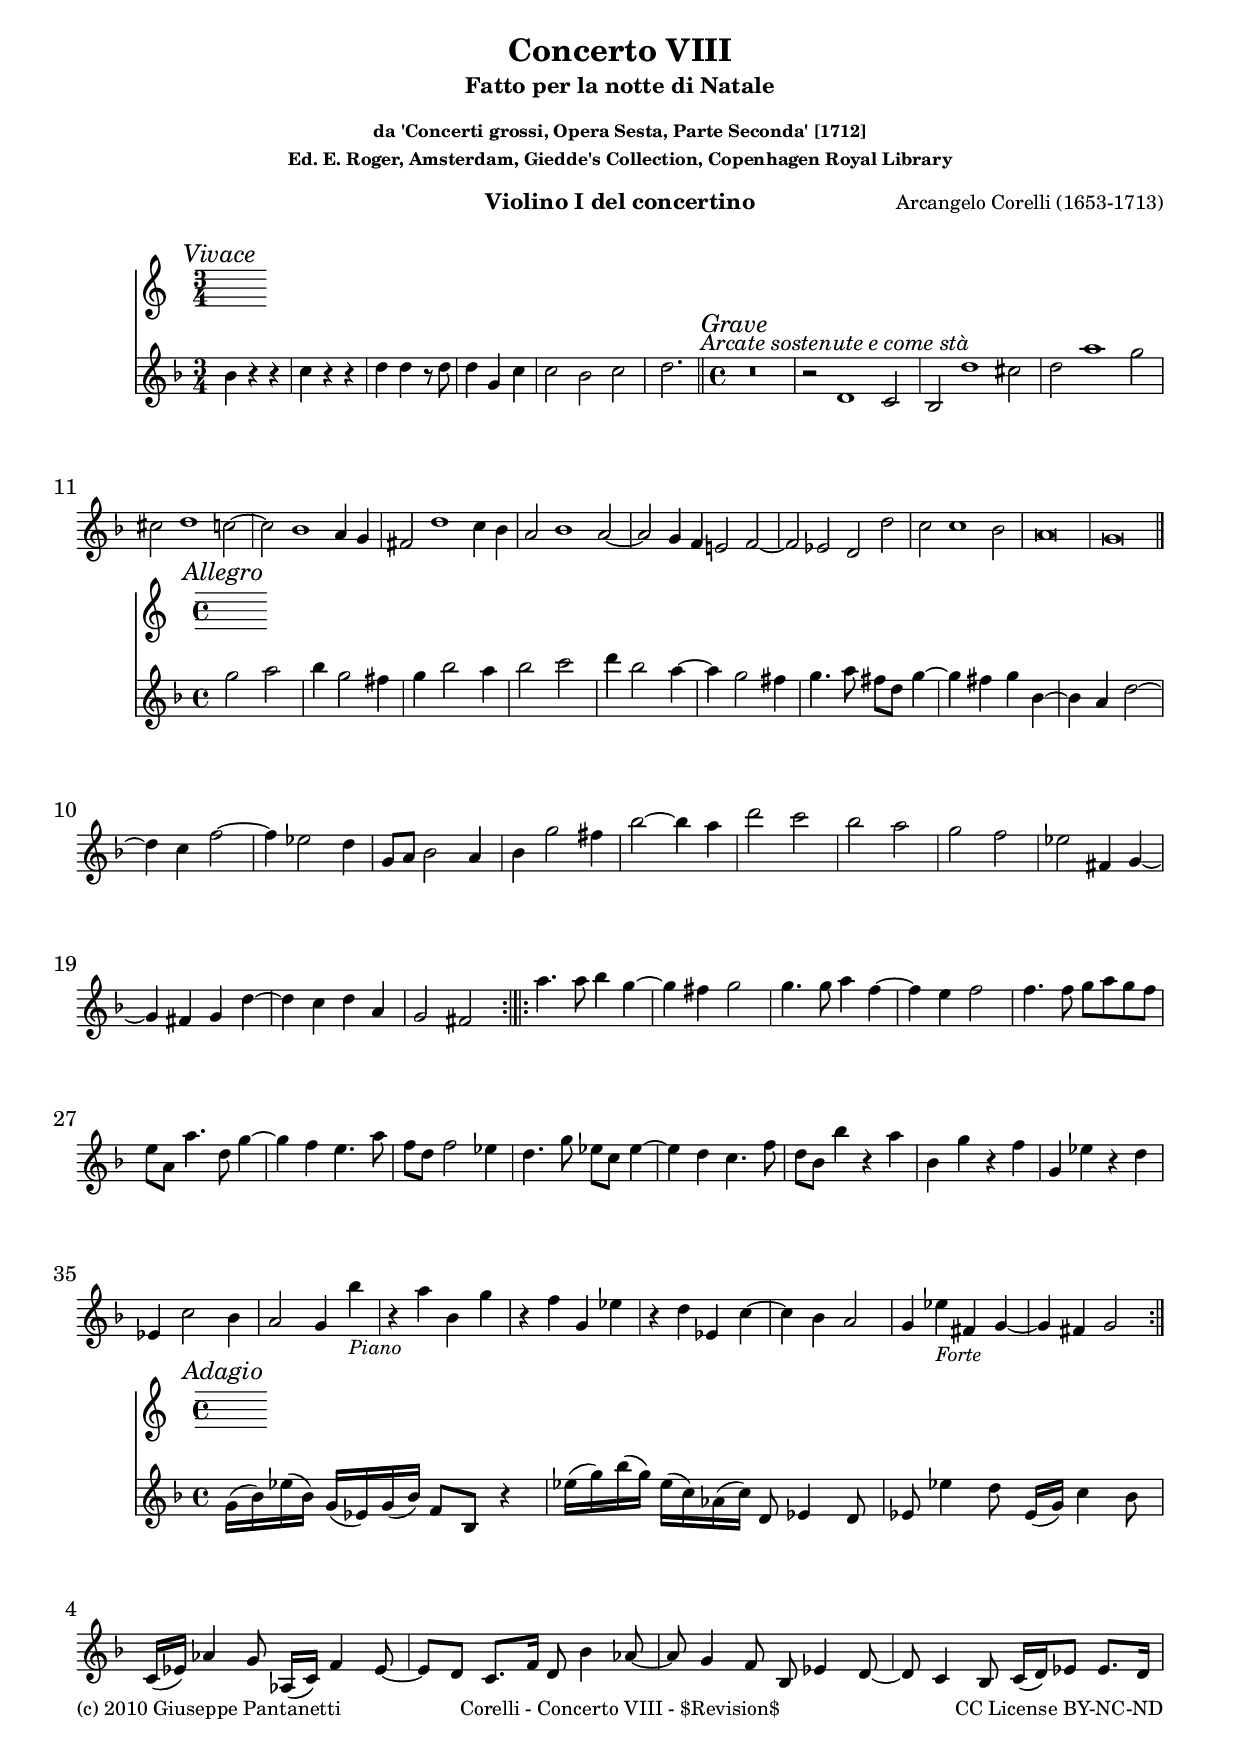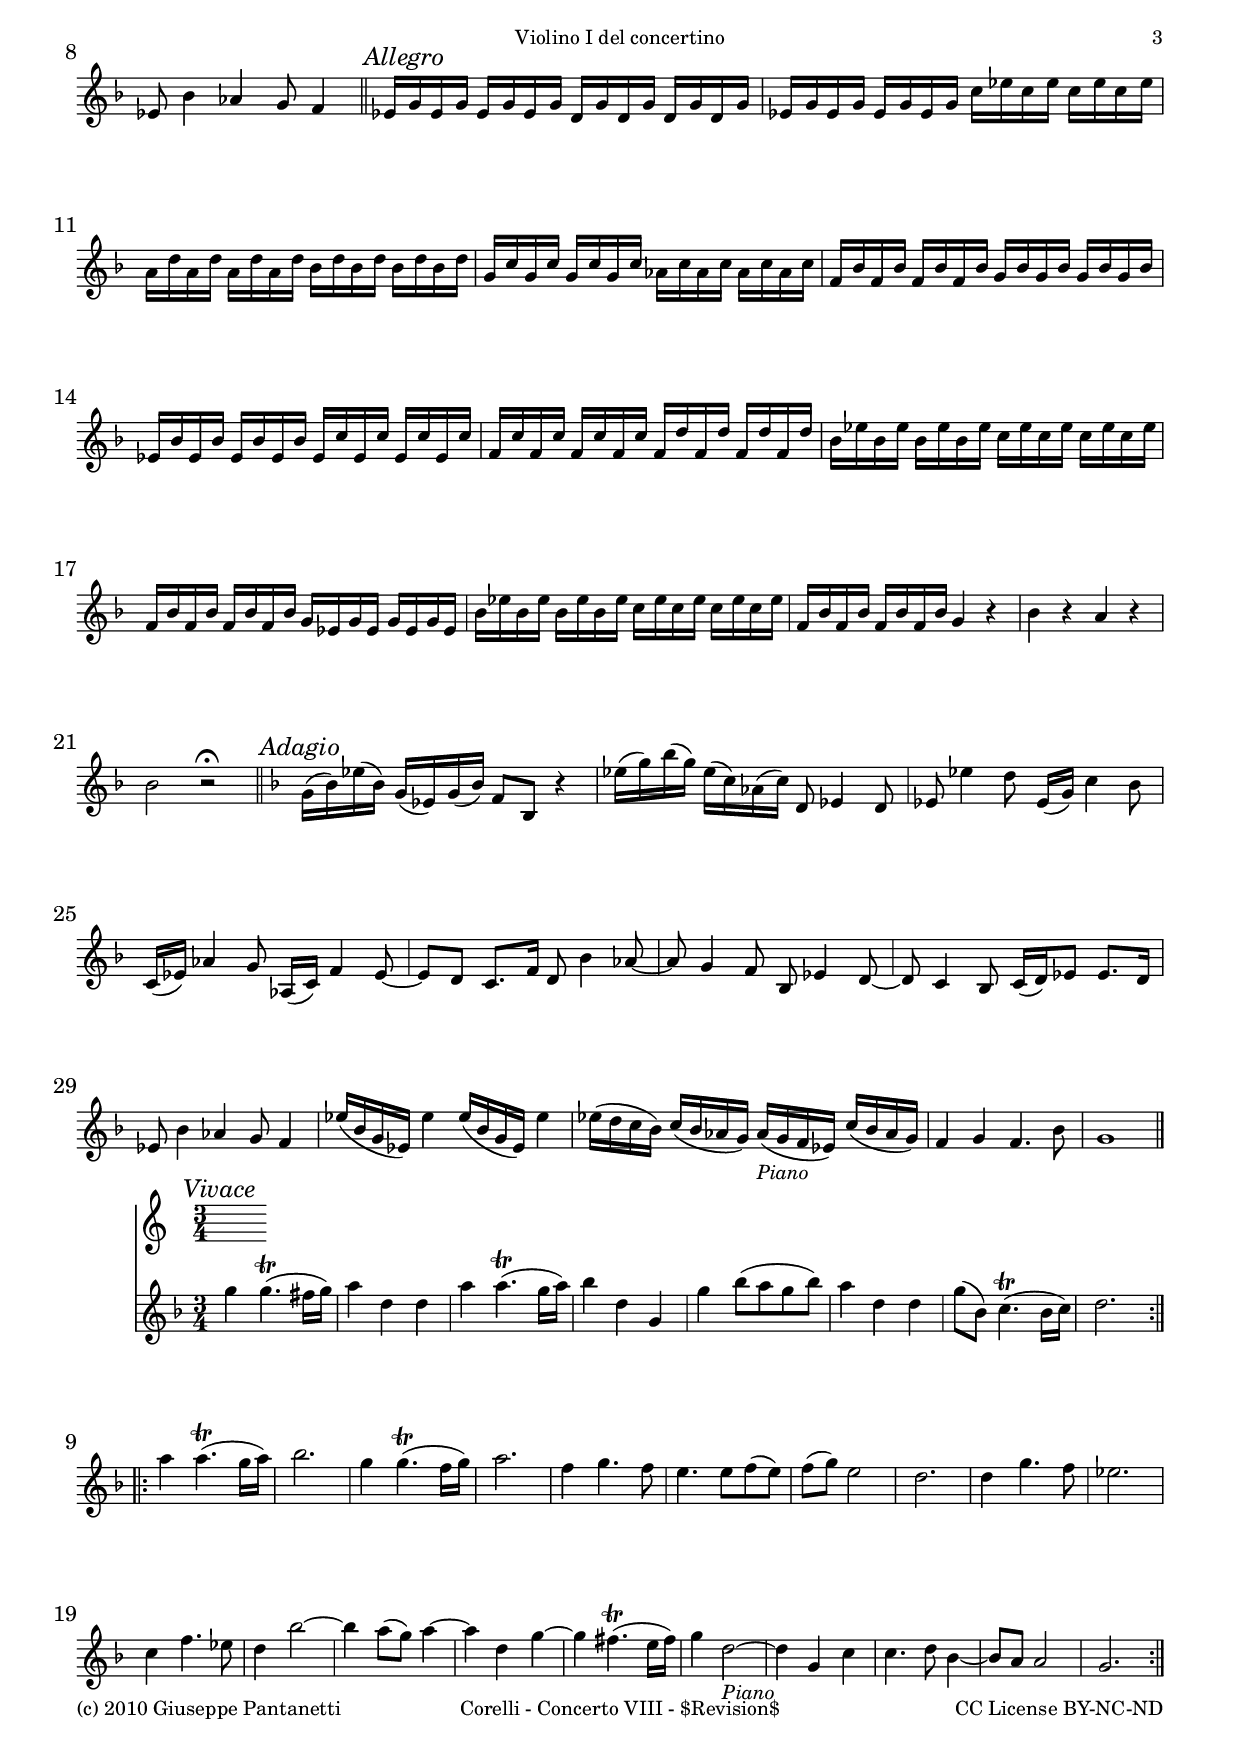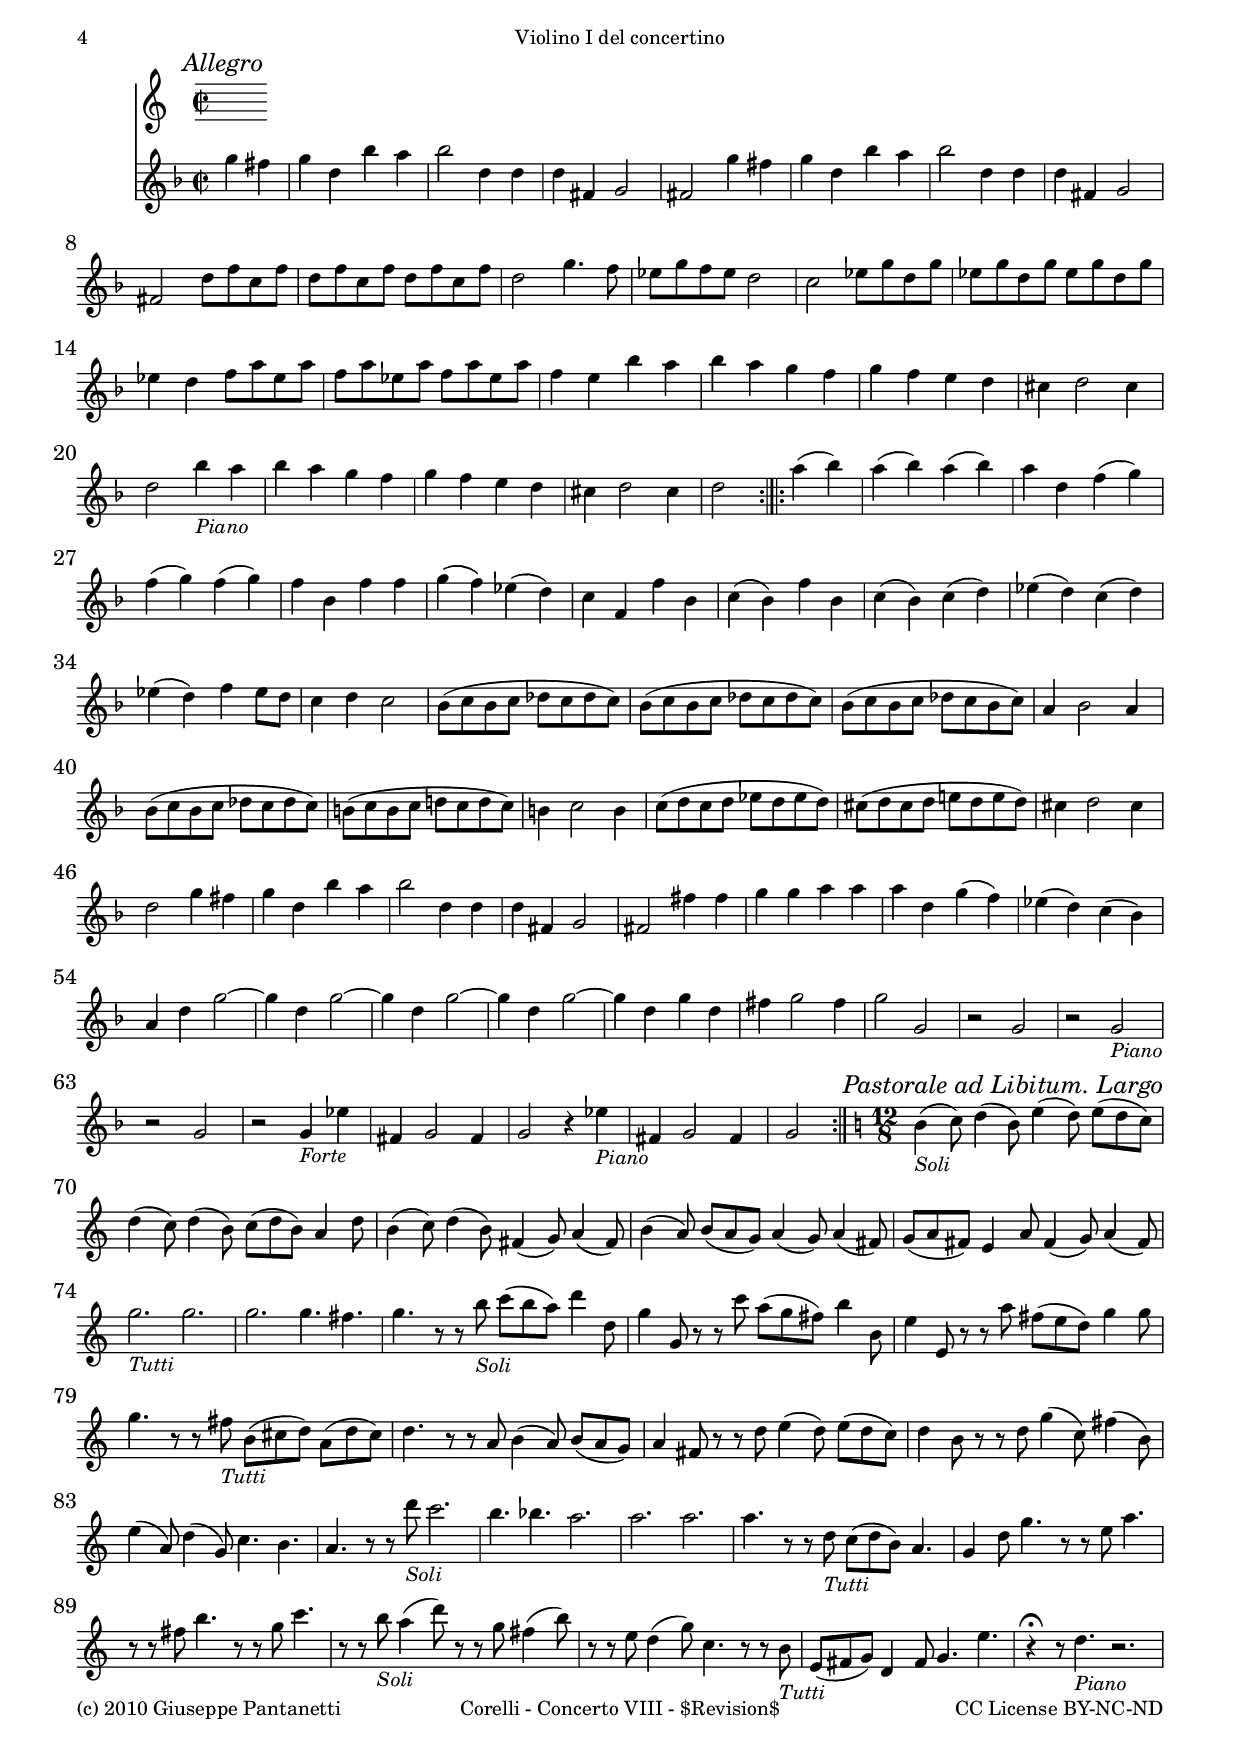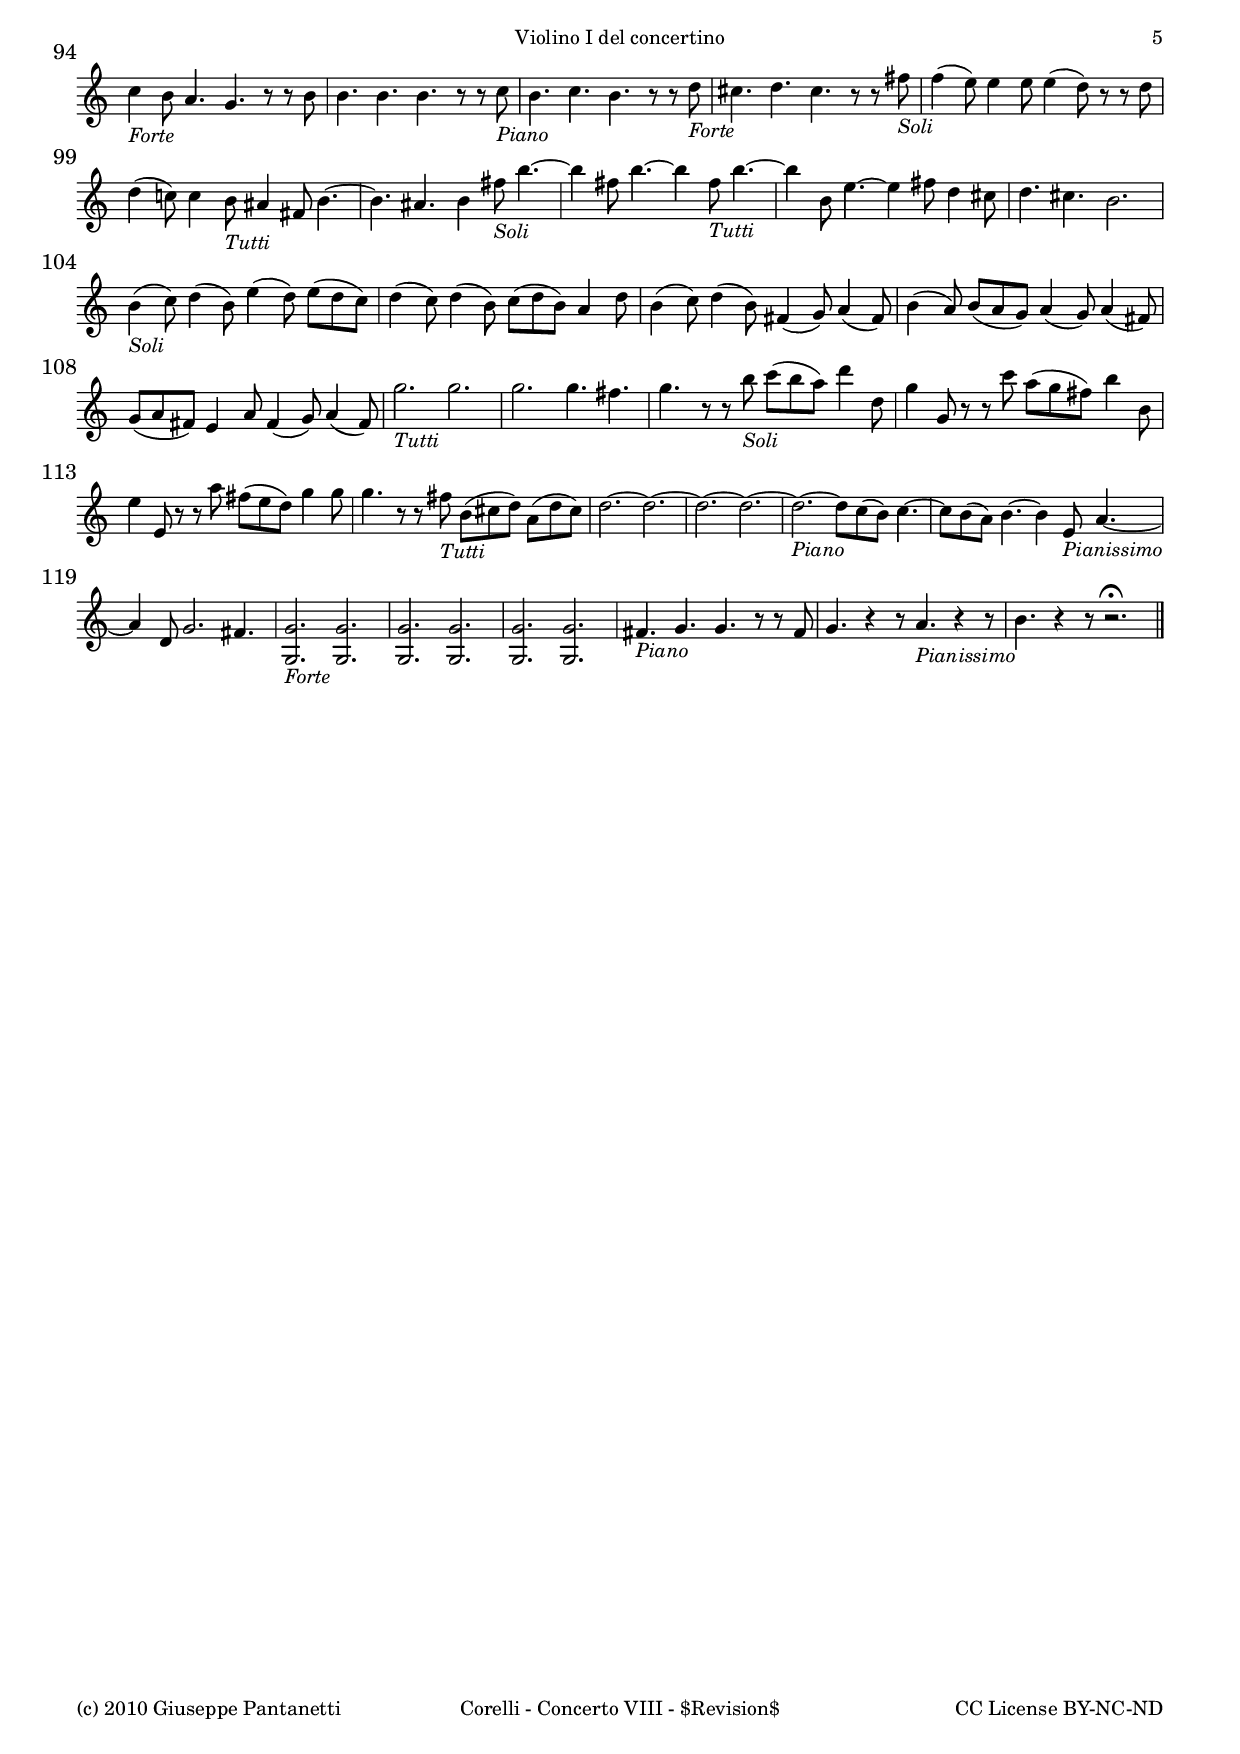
\include "corelli_viii_header.ly"
\include "corelli_viii_utilities.ly"
%#(set-global-staff-size 16.8)
#(set-global-staff-size 17.2)
%#(set-global-staff-size 17)

\paper  {
	auto-first-page-number = ##t
  # (define page-breaking ly:page-turn-breaking)
}

\layout {
	\context { \Score skipBars = ##t }
}

vlIvivace = \relative c'' { 
	\global
	\time 3/4
	\key d \minor
	\clef treble

	bes4 r r |
	c r r |
	d d r8 d |
	d4 g, c |
	\set Score.measureLength = #(ly:make-moment 6 4)
	c2 bes c |
	\set Score.measureLength = #(ly:make-moment 3 4)
	d2. | \bar "||"
}

vlIgrave = \relative c' { 
	\global
	\clef treble
	\time 4/4
	\set Score.measureLength = #(ly:make-moment 4 2)

	r\breve |
	r2 d1 c2 |
	bes2 d'1 cis2 |
	d a'1 g2 |
	cis, d1 c2~ |
	c bes1 a4 g |
	fis2 d'1 c4 bes | 
	a2 bes1 a2~ |
	a g4 f e!2 f~ |
	f ees d d' |
	c c1 bes2 |
	a\breve |
	g\breve | \bar "|."
}

vlIallegro = \relative c'' { 
	\global
	\clef treble
	\key d \minor
	\time 4/4
	\set Score.measureLength = #(ly:make-moment 4 4)
	
	g'2 a |
	bes4 g2 fis4 |
	g bes2 a4 |
	bes2 c |
	d4 bes2 a4~ |

	a g2 fis4 |
	g4. a8 fis d g4~ |
	g fis g bes,~ |
	bes a d2~ |
	d4 c f2~ |
	f4 ees2 d4 |
	g,8 a bes2 a4 |
	bes g'2 fis4 |
	bes2~ bes4 a |
	
	d2 c |
	bes a |
	g f |
	ees fis,4 g~ |
	g fis g d'~ |
	d c d a |
	g2 fis \bar ":|.|:"
	a'4. a8 bes4 g~ |
	g fis g2 |
	g4. g8 a4 f~ |
	
	f e f2 |
	f4. f8 g a g f |
	e a, a'4. d,8 g4~ |
	g f e4. a8 |
	f d f2 ees4 |
	d4. g8 ees c ees4~ |
	ees d c4. f8 |
	
	d bes bes'4 r a |
	bes, g' r f |
	g, ees' r d |
	ees, c'2 bes4 |
	a2 g4 bes'_\piano |
	r a bes, g' |
	r f g, ees' |
	r d ees, c'~ |
	c bes a2 |
	
	g4 ees'_\forte fis, g~ |
	g fis g2 \bar ":|"
}

vlIadagio = \relative c'' { 
	\global
	\key d \minor

	g16( bes) ees( bes) g( ees) g( bes) f8 bes, r4 |
	ees'16( g) bes( g) ees( c) aes( c) d,8 ees4 d8 |

	ees8 ees'4 d8 ees,16( g) c4 bes8 |
	c,16( ees) aes4 g8 aes,16( c) f4 ees8~ |
	ees8 d8 c8. f16 d8 bes'4 aes8~ |
	aes8 g4 f8 bes, ees4 d8~ |
	d8 c4 bes8 c16( d) ees8 ees8. d16 |
	ees8 bes'4 aes g8 f4 |
}

vlIallegroII = \relative c' { 
	\global

	<< {\repeat unfold 4 { ees16 g }} {\tupla} >> << {\repeat unfold 4 { d16 g }} {\tupla} >>|
	<< {\repeat unfold 4 { ees16 g }} {\tupla} >> << {\repeat unfold 4 { c ees }} {\tupla} >> |

	<< {a, d \repeat unfold 3 { a d }} {\tupla} >> << {\repeat unfold 4 { bes d }} {\tupla} >> |
	<< {g, c \repeat unfold 3 { g c }} {\tupla} >> << {\repeat unfold 4 { aes c }} {\tupla} >> |
	<< {f, bes \repeat unfold 3 { f bes }} {\tupla} >> << {\repeat unfold 4 { g bes }} {\tupla} >> |

	<< {\repeat unfold 4 { ees, bes' }} {\tupla} >> << {\repeat unfold 4 { ees, c' }} {\tupla} >> |
	<< {\repeat unfold 4 { f, c' }} {\tupla} >> << {\repeat unfold 4 { f, d' }} {\tupla} >> |
	<< {\repeat unfold 4 { bes ees }} {\tupla} >> << {\repeat unfold 4 { c ees }} {\tupla} >> |
		
	<< {f, bes \repeat unfold 3 { f bes }} {\tupla} >> << {\repeat unfold 4 { g ees }} {\tupla} >> |
	<< {bes' ees \repeat unfold 3 { bes ees }} {\tupla} >> << {\repeat unfold 4 { c ees }} {\tupla} >> |
	<< {f, bes \repeat unfold 3 { f bes }} {\tupla} >> g4 r |

	bes r a r |
	bes2 r\fermata | \bar "||"
}

vlIadagioII = {
	\vlIadagio 
	\relative c'' { \repeat unfold 2 { ees16( bes g ees) ees'4 } | 
	ees16( d c bes) c( bes aes g) aes_\piano( g f ees) c'(bes aes g) |
	f4 g f4. bes8 |
	g1 | } \bar "|."
}

vlIvivaceII = \relative c'' { 
	\global
	\key d \minor
	\time 3/4

	g'4 g4.\trill( fis16 g) |
	a4 d, d |
	a' a4.\trill( g16 a) |
	bes4 d, g, |
	g' bes8( a g bes) |
	a4 d, d |
	g8( bes,) c4.\trill( bes16 c) |
	d2. | \bar ":|.|:"

	a'4 a4.\trill( g16 a) |
	bes2. |
	g4 g4.\trill( f16 g) |
	a2. |
	f4 g4. f8 |
	e4. e8[ f( e)] |
	f( g) e2 |
	d2. |
	d4 g4. f8 |
	ees2. |
	c4 f4. ees8 |
	d4 bes'2~ |
	bes4 a8( g) a4~ |
	a d, g~ |
	g fis4.\trill( e16 fis) |
	g4 d2~_\piano |
	d4 g, c |
	c4. d8 bes4~ |
	bes8 a a2 |
	g2. \bar ":|.|:"
}

vlIallegroIII = \relative c'' {
	\global
	\key d \minor
	\time 2/2

	\partial 4*2 \repeat unfold 2 { g'4 fis |
	g d bes' a |
	
	bes2 d,4 d |
	d fis, g2 |
	fis } \repeat unfold 3 { d'8 f c f } |

	d2 g4. f8 |
	ees8 g f ees d2 |
	c \repeat unfold 3 { ees8 g d g } |
	ees4 d \repeat unfold 3 { f8 a ees a } |
	f4 e 
	<< \repeat unfold 2 {bes' a | 
	bes a g f | 
	g f e d |
	cis d2 cis4 |
	d2 } {s2 s1 s1 s1 s2 s4_\piano s4 s1 s1 s1 s2 }>> \bar ":|.|:"

	\repeat unfold 3 {a'4( bes) } |
	a d, \repeat unfold 3 {f( g)} |
	f bes, f' f |
	g(  f) ees( d) |
	c f, \repeat unfold 2 {f' bes, c( bes) } 
	\repeat unfold 2 {c( d) ees( d)} f ees8 d |
	c4 d c2 |
	\repeat unfold 2 { bes8( c bes c des8 c des c) } |
	bes8( c bes c des c bes c) |
	a4 bes2 a4 |
	bes8( c bes c des c des c) |
	b8( c b c d! c d c) |
	b4 c2 b4 |
	c8( d c d ees d ees d) |
	cis8( d cis d e! d e d) |
	cis4 d2 cis4|
	d2 g4 fis |
	g d bes' a |
	bes2 d,4 d |
	d fis, g2 |
	fis2 fis'4  fis |
	g g a a |
	a d, g( f) |
	ees( d) c( bes) |
	a \repeat unfold 4 { d g2~ g4 } d g d |
	fis g2 fis4 |
	g2 << \repeat unfold 4 {g,2 r} {\repeat unfold 4 {s2} s2_\piano s1 s2 }>>
	g4_\forte ees' |
	fis, g2 fis4 |
	g2 r4 ees'_\piano |
        fis, g2 fis4 |
	\set Score.measureLength = #(ly:make-moment 2 4)
        g2 \bar ":|" 
}

vlIpastoralepiece = \relative c'' {
	b4(_\soli c8) d4( b8) e4( d8) e8( d c) |
	d4( c8) d4( b8) c( d b) a4 d8 |
	
	b4( c8) d4( b8) fis4( g8) a4( fis8)
	b4( a8) b( a g) a4( g8) a4( fis8) |
	g( a fis) e4 a8 fis4( g8) a4( fis8) |
	g'2._\tutti g2. |
	g2. g4. fis |
	
	g r8 r b_\soli c( b a) d4 d,8 |
	g4 g,8 r r c' a( g fis) b4 b,8 |
	e4 e,8 r r a' fis( e d) g4 g8 |
	g4. r8 r8 fis_\tutti b,( cis d) a( d cis) |
}

vlIpastorale = \relative c'' {
	\global
	\key c \major
	\time 12/8

	\vlIpastoralepiece
	
	d4. r8 r a b4( a8) b( a g) |
	a4 fis8 r r d' e4( d8) e( d c) |
	d4 b8 r r d g4( c,8) fis4( b,8) |
	e4( a,8) d4( g,8) c4. b |
	
	a r8 r d'8_\soli c2. |
	b4. bes a2. |
	a a |
	a4. r8 r d,_\tutti c( d b) a4. |
	g4 d'8 g4. r8 r e a4. |
	r8 r fis b4. r8 r g c4. |

	r8 r b_\soli a4( d8) r r g, fis4( b8) |
	r r e, d4( g8) c,4. r8 r b_\tutti |
	e,( fis g) d4 fis8 g4. e' |
	r4^\fermata r8 d4._\piano r2. |
	c4_\forte b8 a4. g r8 r b |

	b4. b b r8 r c_\piano |
	b4. c b r8 r d_\forte |
	cis4. d cis r8 r fis_\soli |
	f4( e8) e4 e8 e4( d8) r r d |

	d4( c!8) c4 b8_\tutti ais4 fis8 b4.~ |
	b ais b4 fis'8_\soli b4.~ |
	b4 fis8 b4.~ b4 fis8_\tutti b4.~ |
	b4 b,8 e4.~ e4 fis8 d4 cis8 |

	d4. cis b2. | 	
	\vlIpastoralepiece
	d2.~ d~ |
	d~ d~ |
	d~_\piano d8 c( b) c4.~ |
	c8 b( a) b4.~ b4 e,8_\pianissimo a4.~ |
	a4 d,8 g2. fis4. |
	<<{g2._\forte} {g,2.}>>
	\repeat unfold 5 { << {g'2.} {g,2.} >> } |
	fis'4._\piano g g r8 r fis |
	g4. r4 r8 a4._\pianissimo r4 r8 |
	b4. r4 r8 r2.^\fermata \bar "|."
}


\header { instrument = "Violino I del concertino" }

\book {
	\score { { \new Staff \with { \consists "Page_turn_engraver" } \compressFullBarRests
		\vivace \vlIvivace \bar "||"
		\grave  \vlIgrave 
	} }
	\score { { \new Staff \with { \consists "Page_turn_engraver" } \compressFullBarRests
		\allegro \vlIallegro
	} }
	\score { { \new Staff \with { \consists "Page_turn_engraver" } \compressFullBarRests
		\adagio \vlIadagio \bar "||"
		\allegro \vlIallegroII \bar "||"
		\adagio \vlIadagioII
	} }
	\score { { \new Staff \with { \consists "Page_turn_engraver" } \compressFullBarRests
		\vivace \vlIvivaceII
	} }
	\score { { \new Staff \with { \consists "Page_turn_engraver" } \compressFullBarRests
		\allegro \vlIallegroIII 
		\pastorale \vlIpastorale 
	} }
}


